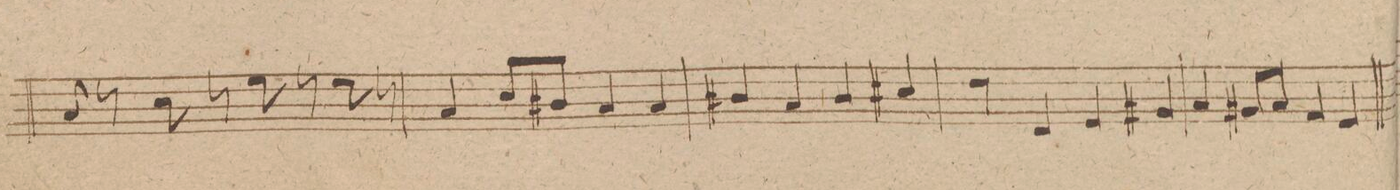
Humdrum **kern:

**kern	**dynam
*I"Viola	*
*clefC3	*
*k[f#]	*
*met(c)	*
*M4/4	*
8B	.
8r	.
8d	.
8r	.
8f#	.
8r	.
8f#	.
8r	.
=28	=28
4B	.
8dL/	.
8c#XJ	.
4B	.
4B	.
=29	=29
4c#X/	.
4B	.
4c#/	.
4d#X/	.
=30	=30
4e	.
4E	.
4F#	.
4A#X	.
=31	=31
4B	.
8A#XL	.
8BJ	.
4G	.
4F#	.
=32	=32
*-	*-
